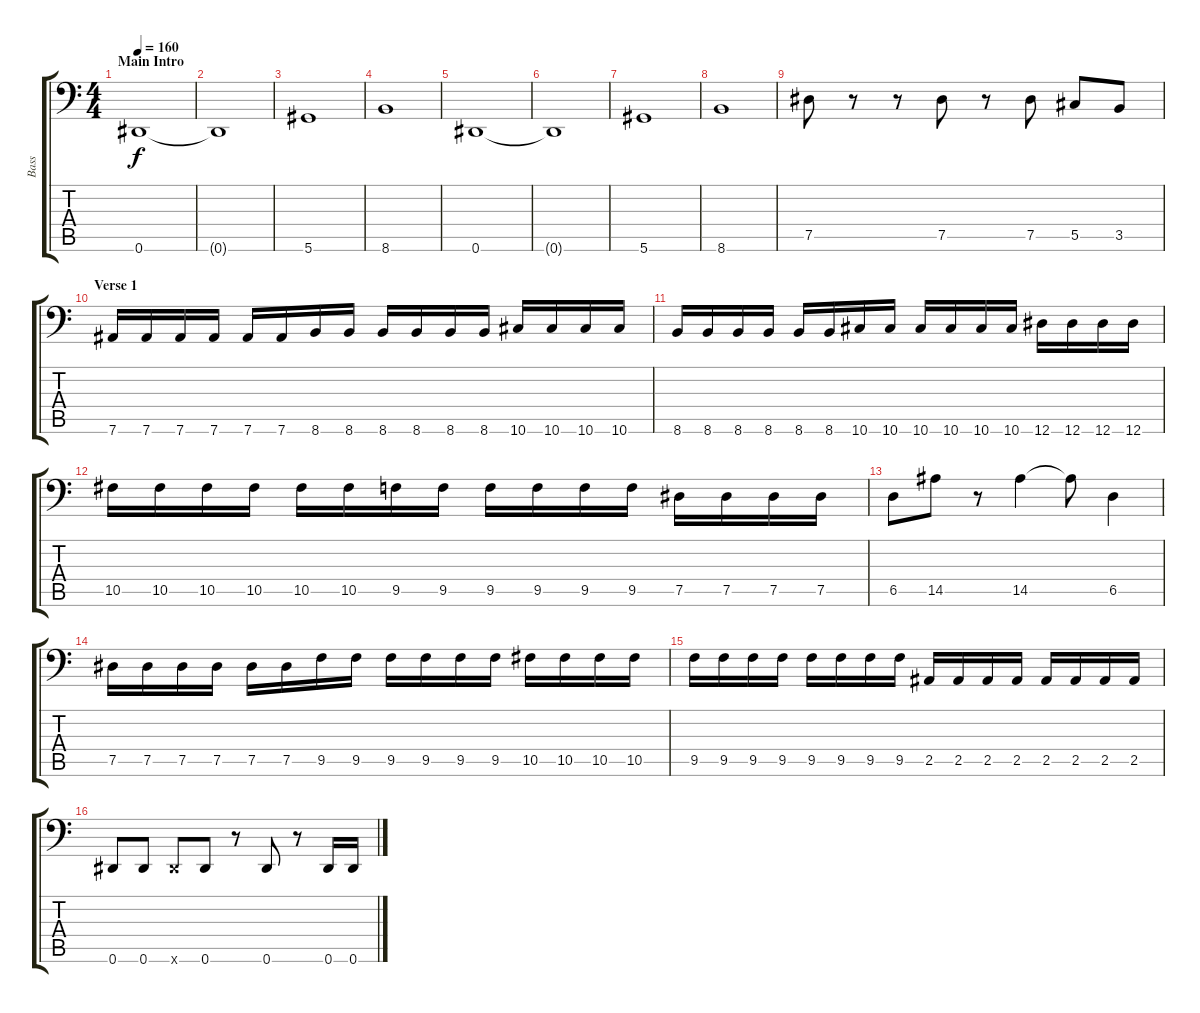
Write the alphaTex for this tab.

\track ("Bass" "Bass") {instrument electricbassfinger}
\staff {score tabs}
\tuning (Eb3 Bb2 Gb2 Db2 Ab1 Eb1) {hide}
\ts (4 4)
\section ("" "Main Intro")
\tempo 160
\clef f4
\ks c
0.6.1{dy f} |
0.6{t}.1 |
5.6.1 |
8.6.1 |
0.6.1 |
0.6{t}.1 |
5.6.1 |
8.6.1 |
7.5.8 r.8 r.8 7.5.8 r.8 7.5.8 5.5.8 3.5.8 |
\section ("" "Verse 1")
7.6.16 7.6.16 7.6.16 7.6.16 7.6.16 7.6.16 8.6.16 8.6.16 8.6.16 8.6.16 8.6.16 8.6.16 10.6.16 10.6.16 10.6.16 10.6.16 |
8.6.16 8.6.16 8.6.16 8.6.16 8.6.16 8.6.16 10.6.16 10.6.16 10.6.16 10.6.16 10.6.16 10.6.16 12.6.16 12.6.16 12.6.16 12.6.16 |
10.5.16 10.5.16 10.5.16 10.5.16 10.5.16 10.5.16 9.5.16 9.5.16 9.5.16 9.5.16 9.5.16 9.5.16 7.5.16 7.5.16 7.5.16 7.5.16 |
6.5.8 14.5.8 r.8 14.5.4 14.5{t}.8 6.5.4 |
7.5.16 7.5.16 7.5.16 7.5.16 7.5.16 7.5.16 9.5.16 9.5.16 9.5.16 9.5.16 9.5.16 9.5.16 10.5.16 10.5.16 10.5.16 10.5.16 |
9.5.16 9.5.16 9.5.16 9.5.16 9.5.16 9.5.16 9.5.16 9.5.16 2.5.16 2.5.16 2.5.16 2.5.16 2.5.16 2.5.16 2.5.16 2.5.16 |
0.6.8 0.6.8 0.6{x}.8 0.6.8 r.8 0.6.8 r.8 0.6.16 0.6.16
